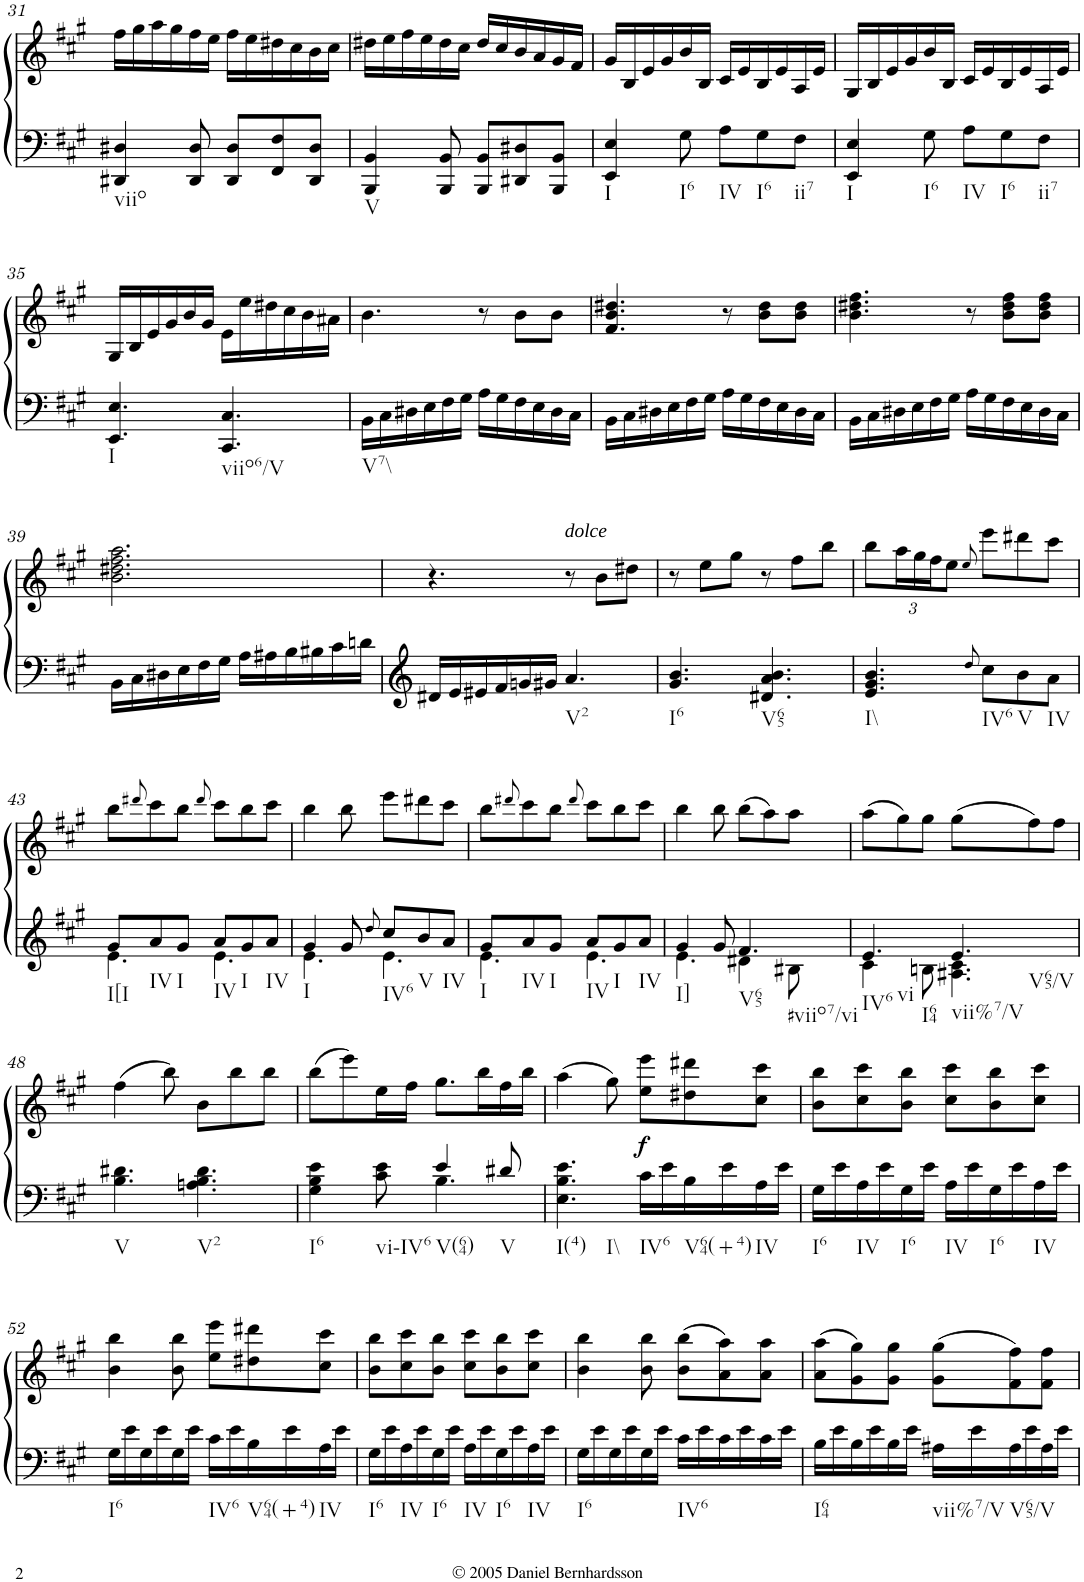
**kern	**kern	**dynam
*part1	*part1	*part1
*staff2	*staff1	*staff1/2
*I"Piano	*	*
*I'Pno.	*	*
!!LO:PB:g=z
*clefG2	*clefG2	*
*k[f#c#g#]	*k[f#c#g#]	*
*A:	*A:	*
*M6/8	*M6/8	*
=31	=31	=31
!LO:TX:b:t=viio	!	!
4DD#X/ 4D#X/	16ff#\LL	.
.	16gg#\	.
.	16aa\	.
.	16gg#\	.
8DD#/ 8D#/	16ff#\	.
.	16ee\JJ	.
8DD#/ 8D#/L	16ff#\LL	.
.	16ee\	.
8FF#/ 8F#/	16dd#X\	.
.	16cc#\	.
8DD#/ 8D#/J	16b\	.
.	16cc#\JJ	.
=32	=32	=32
!LO:TX:b:t=V	!	!
4BBB/ 4BB/	16dd#X\LL	.
.	16ee\	.
.	16ff#\	.
.	16ee\	.
8BBB/ 8BB/	16dd#\	.
.	16cc#\JJ	.
8BBB/ 8BB/L	16dd#/LL	.
.	16cc#/	.
8DD#X/ 8D#X/	16b/	.
.	16a/	.
8BBB/ 8BB/J	16g#/	.
.	16f#/JJ	.
=33	=33	=33
!LO:TX:b:t=I	!	!
4EE/ 4E/	16g#/LL	.
.	16B/	.
.	16e/	.
.	16g#/	.
!LO:TX:b:t=I6	!	!
8G#\	16b/	.
.	16B/JJ	.
!LO:TX:b:t=IV	!	!
8A\L	16c#/LL	.
.	16e/	.
!LO:TX:b:t=I6	!	!
8G#\	16B/	.
.	16e/	.
!LO:TX:b:t=ii7	!	!
8F#\J	16A/	.
.	16e/JJ	.
=34	=34	=34
!LO:TX:b:t=I	!	!
4EE/ 4E/	16G#/LL	.
.	16B/	.
.	16e/	.
.	16g#/	.
!LO:TX:b:t=I6	!	!
8G#\	16b/	.
.	16B/JJ	.
!LO:TX:b:t=IV	!	!
8A\L	16c#/LL	.
.	16e/	.
!LO:TX:b:t=I6	!	!
8G#\	16B/	.
.	16e/	.
!LO:TX:b:t=ii7	!	!
8F#\J	16A/	.
.	16e/JJ	.
!!LO:LB:g=z
=35	=35	=35
!LO:TX:b:t=I	!	!
4.EE/ 4.E/	16G#/LL	.
.	16B/	.
.	16e/	.
.	16g#/	.
.	16b/	.
.	16g#/JJ	.
!LO:TX:b:t=viio6/V	!	!
4.CC#/ 4.C#/	16e\LL	.
.	16ee\	.
.	16dd#X\	.
.	16cc#\	.
.	16b\	.
.	16a#X\JJ	.
=36	=36	=36
!LO:TX:b:t=V7\\	!	!
16BB\LL	4.b\	.
16C#\	.	.
16D#X\	.	.
16E\	.	.
16F#\	.	.
16G#\JJ	.	.
16A\LL	8r	.
16G#\	.	.
16F#\	8b\L	.
16E\	.	.
16D#\	8b\J	.
16C#\JJ	.	.
=37	=37	=37
16BB\LL	4.f#/ 4.b/ 4.dd#X/	.
16C#\	.	.
16D#X\	.	.
16E\	.	.
16F#\	.	.
16G#\JJ	.	.
16A\LL	8r	.
16G#\	.	.
16F#\	8b\ 8dd#\L	.
16E\	.	.
16D#\	8b\ 8dd#\J	.
16C#\JJ	.	.
=38	=38	=38
16BB\LL	4.b\ 4.dd#X\ 4.ff#\	.
16C#\	.	.
16D#X\	.	.
16E\	.	.
16F#\	.	.
16G#\JJ	.	.
16A\LL	8r	.
16G#\	.	.
16F#\	8b\ 8dd#\ 8ff#\L	.
16E\	.	.
16D#\	8b\ 8dd#\ 8ff#\J	.
16C#\JJ	.	.
!!LO:LB:g=z
=39	=39	=39
16BB\LL	2.b\ 2.dd#X\ 2.ff#\ 2.aa\	.
16C#\	.	.
16D#X\	.	.
16E\	.	.
16F#\	.	.
16G#\JJ	.	.
16A\LL	.	.
16A#X\	.	.
16B\	.	.
16B#X\	.	.
16c#\	.	.
16dn\JJ	.	.
=40	=40	=40
16d#X/LL	4.r	.
16e/	.	.
16e#X/	.	.
16f#/	.	.
16gn/	.	.
16g#X/JJ	.	.
!	!LO:TX:a:i:t=dolce	!
!LO:TX:b:t=V2	!	!
4.a/	8r	.
.	8b\L	.
.	8dd#X\J	.
=41	=41	=41
!LO:TX:b:t=I6	!	!
4.g#/ 4.b/	8r	.
.	8ee\L	.
.	8gg#\J	.
!LO:TX:b:t=V65	!	!
4.d#X/ 4.a/ 4.b/	8r	.
.	8ff#\L	.
.	8bb\J	.
=42	=42	=42
!LO:TX:b:t=I\\	!	!
4.e/ 4.g#/ 4.b/	8bb\L	.
*	*Xbrackettup	*
.	24aa\L	.
.	24gg#\	.
.	24ff#\J	.
.	8ee\J	.
8qdd/	8qee/	.
!LO:TX:b:t=IV6	!	!
8cc#\L	8eee\L	.
!LO:TX:b:t=V	!	!
8b\	8ddd#X\	.
!LO:TX:b:t=IV	!	!
8a\J	8ccc#\J	.
!!LO:LB:g=z
=43	=43	=43
*^	*	*
!LO:TX:b:t=I[I	!	!	!
8g#/L	4.e\	8bb\L	.
.	.	8qddd#X/	.
!LO:TX:b:t=IV	!	!	!
8a/	.	8ccc#\	.
!LO:TX:b:t=I	!	!	!
8g#/J	.	8bb\J	.
.	.	8qddd#/	.
!LO:TX:b:t=IV	!	!	!
8a/L	4.e\	8ccc#\L	.
!LO:TX:b:t=I	!	!	!
8g#/	.	8bb\	.
!LO:TX:b:t=IV	!	!	!
8a/J	.	8ccc#\J	.
=44	=44	=44	=44
!LO:TX:b:t=I	!	!	!
4g#/	4.e\	4bb\	.
8g#/	.	8bb\	.
8qdd/	.	.	.
!LO:TX:b:t=IV6	!	!	!
8cc#/L	4.e\	8eee\L	.
!LO:TX:b:t=V	!	!	!
8b/	.	8ddd#X\	.
!LO:TX:b:t=IV	!	!	!
8a/J	.	8ccc#\J	.
=45	=45	=45	=45
!LO:TX:b:t=I	!	!	!
8g#/L	4.e\	8bb\L	.
.	.	8qddd#X/	.
!LO:TX:b:t=IV	!	!	!
8a/	.	8ccc#\	.
!LO:TX:b:t=I	!	!	!
8g#/J	.	8bb\J	.
.	.	8qddd#/	.
!LO:TX:b:t=IV	!	!	!
8a/L	4.e\	8ccc#\L	.
!LO:TX:b:t=I	!	!	!
8g#/	.	8bb\	.
!LO:TX:b:t=IV	!	!	!
8a/J	.	8ccc#\J	.
=46	=46	=46	=46
!LO:TX:b:t=I]	!	!	!
4g#/	4.e\	4bb\	.
8g#/	.	8bb\	.
!LO:TX:b:t=V65	!	!	!
!LO:TX:b:t=#viio7/vi	!	!	!
4.f#/	4d#X\	(8bb\L	.
.	.	8aa\)	.
.	8B#X\	8aa\J	.
=47	=47	=47	=47
!LO:TX:b:t=IV6	!	!	!
!LO:TX:b:t=vi	!	!	!
!LO:TX:b:t=I64	!	!	!
4.e/	4c#\	(8aa\L	.
.	.	8gg#\)	.
.	8Bn\	8gg#\J	.
!LO:TX:b:t=vii%7/V	!	!	!
!LO:TX:b:t=V65/V	!	!	!
4.e/	4.A#X\ 4.c#\	(8gg#\L	.
.	.	8ff#\)	.
.	.	8ff#\J	.
*v	*v	*	*
!!LO:LB:g=z
=48	=48	=48
!LO:TX:b:t=V	!	!
4.B\ 4.d#X\	(4ff#\	.
.	8bb\)	.
!LO:TX:b:t=V2	!	!
4.An\ 4.B\ 4.d#\	8b\L	.
.	8bb\	.
.	8bb\J	.
=49	=49	=49
*^	*	*
!LO:TX:b:t=I6	!	!	!
4G#\ 4B\ 4e\	4.ryy	(8bb\L	.
.	.	8eee\)	.
!LO:TX:b:t=vi-IV6	!	!	!
8c#\ 8e\	.	16ee\L	.
.	.	16ff#\JJ	.
!LO:TX:b:t=V(64)	!	!	!
4e/	4.B\	8.gg#\L	.
.	.	16bb\L	.
!LO:TX:b:t=V	!	!	!
8d#X/	.	16ff#\	.
.	.	16bb\JJ	.
*v	*v	*	*
=50	=50	=50
!LO:TX:b:t=I(4)	!	!
!LO:TX:b:t=I\\	!	!
4.E\ 4.B\ 4.e\	(4aa\	.
.	8gg#\)	.
!LO:TX:b:t=IV6	!	!
!	!	!LO:DY:b
16c#\LL	8ee\ 8eee\L	f
16e\	.	.
!LO:TX:b:t=V64(+4)	!	!
16B\	8dd#X\ 8ddd#X\	.
16e\	.	.
!LO:TX:b:t=IV	!	!
16A\	8cc#\ 8ccc#\J	.
16e\JJ	.	.
=51	=51	=51
!LO:TX:b:t=I6	!	!
16G#\LL	8b\ 8bb\L	.
16e\	.	.
!LO:TX:b:t=IV	!	!
16A\	8cc#\ 8ccc#\	.
16e\	.	.
!LO:TX:b:t=I6	!	!
16G#\	8b\ 8bb\J	.
16e\JJ	.	.
!LO:TX:b:t=IV	!	!
16A\LL	8cc#\ 8ccc#\L	.
16e\	.	.
!LO:TX:b:t=I6	!	!
16G#\	8b\ 8bb\	.
16e\	.	.
!LO:TX:b:t=IV	!	!
16A\	8cc#\ 8ccc#\J	.
16e\JJ	.	.
!!LO:LB:g=z
=52	=52	=52
!LO:TX:b:t=I6	!	!
16G#\LL	4b\ 4bb\	.
16e\	.	.
16G#\	.	.
16e\	.	.
16G#\	8b\ 8bb\	.
16e\JJ	.	.
!LO:TX:b:t=IV6	!	!
16c#\LL	8ee\ 8eee\L	.
16e\	.	.
!LO:TX:b:t=V64(+4)	!	!
16B\	8dd#X\ 8ddd#X\	.
16e\	.	.
!LO:TX:b:t=IV	!	!
16A\	8cc#\ 8ccc#\J	.
16e\JJ	.	.
=53	=53	=53
!LO:TX:b:t=I6	!	!
16G#\LL	8b\ 8bb\L	.
16e\	.	.
!LO:TX:b:t=IV	!	!
16A\	8cc#\ 8ccc#\	.
16e\	.	.
!LO:TX:b:t=I6	!	!
16G#\	8b\ 8bb\J	.
16e\JJ	.	.
!LO:TX:b:t=IV	!	!
16A\LL	8cc#\ 8ccc#\L	.
16e\	.	.
!LO:TX:b:t=I6	!	!
16G#\	8b\ 8bb\	.
16e\	.	.
!LO:TX:b:t=IV	!	!
16A\	8cc#\ 8ccc#\J	.
16e\JJ	.	.
=54	=54	=54
!LO:TX:b:t=I6	!	!
16G#\LL	4b\ 4bb\	.
16e\	.	.
16G#\	.	.
16e\	.	.
16G#\	8b\ 8bb\	.
16e\JJ	.	.
!LO:TX:b:t=IV6	!	!
16c#\LL	(8b\ 8bb\L	.
16e\	.	.
16c#\	8a\ 8aa\)	.
16e\	.	.
16c#\	8a\ 8aa\J	.
16e\JJ	.	.
=55	=55	=55
!LO:TX:b:t=I64	!	!
16B\LL	(8a\ 8aa\L	.
16e\	.	.
16B\	8g#\ 8gg#\)	.
16e\	.	.
16B\	8g#\ 8gg#\J	.
16e\JJ	.	.
!LO:TX:b:t=vii%7/V	!	!
16A#X\LL	(8g#\ 8gg#\L	.
16e\	.	.
!LO:TX:b:t=V65/V	!	!
16A#\	8f#\ 8ff#\)	.
16e\	.	.
16A#\	8f#\ 8ff#\J	.
16e\JJ	.	.
=	=	=
*-	*-	*-
